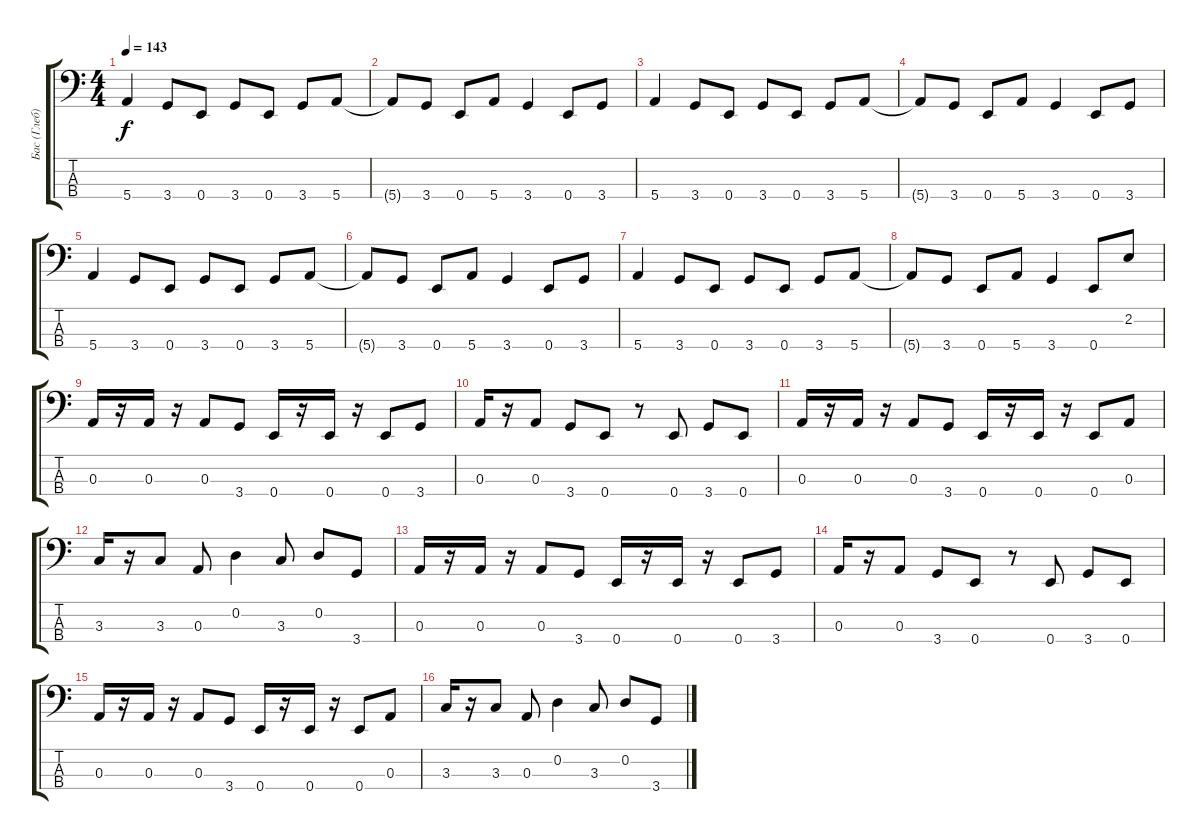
\track ("Бас (Глеб)" "Бас (Глеб)") {instrument electricbasspick}
\staff {score tabs}
\tuning (G2 D2 A1 E1) {hide}
\ts (4 4)
\tempo 143
\clef f4
\ks c
5.4.4{dy f} 3.4.8 0.4.8 3.4.8 0.4.8 3.4.8 5.4.8 |
5.4{t}.8 3.4.8 0.4.8 5.4.8 3.4.4 0.4.8 3.4.8 |
5.4.4 3.4.8 0.4.8 3.4.8 0.4.8 3.4.8 5.4.8 |
5.4{t}.8 3.4.8 0.4.8 5.4.8 3.4.4 0.4.8 3.4.8 |
5.4.4 3.4.8 0.4.8 3.4.8 0.4.8 3.4.8 5.4.8 |
5.4{t}.8 3.4.8 0.4.8 5.4.8 3.4.4 0.4.8 3.4.8 |
5.4.4 3.4.8 0.4.8 3.4.8 0.4.8 3.4.8 5.4.8 |
5.4{t}.8 3.4.8 0.4.8 5.4.8 3.4.4 0.4.8 2.2.8 |
0.3.16 r.16 0.3.16 r.16 0.3.8 3.4.8 0.4.16 r.16 0.4.16 r.16 0.4.8 3.4.8 |
0.3.16 r.16 0.3.8 3.4.8 0.4.8 r.8 0.4.8 3.4.8 0.4.8 |
0.3.16 r.16 0.3.16 r.16 0.3.8 3.4.8 0.4.16 r.16 0.4.16 r.16 0.4.8 0.3.8 |
3.3.16 r.16 3.3.8 0.3.8 0.2.4 3.3.8 0.2.8 3.4.8 |
0.3.16 r.16 0.3.16 r.16 0.3.8 3.4.8 0.4.16 r.16 0.4.16 r.16 0.4.8 3.4.8 |
0.3.16 r.16 0.3.8 3.4.8 0.4.8 r.8 0.4.8 3.4.8 0.4.8 |
0.3.16 r.16 0.3.16 r.16 0.3.8 3.4.8 0.4.16 r.16 0.4.16 r.16 0.4.8 0.3.8 |
3.3.16 r.16 3.3.8 0.3.8 0.2.4 3.3.8 0.2.8 3.4.8
